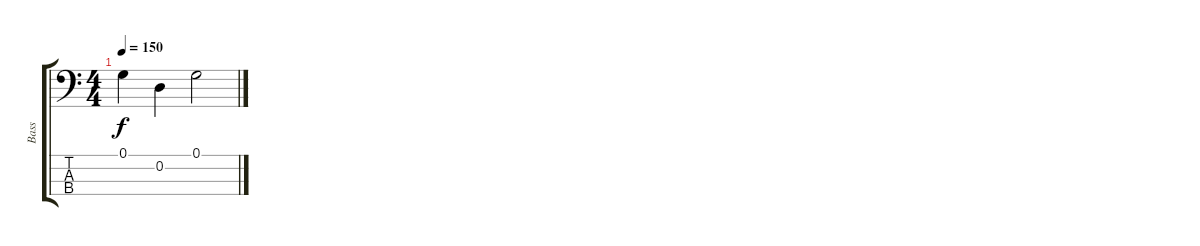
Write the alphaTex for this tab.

\track ("Bass" "Bass") {instrument acousticbass}
\staff {score tabs}
\tuning (G2 D2 A1 E1) {hide}
\ts (4 4)
\tempo 150
\clef f4
\ks c
0.1.4{dy f} 0.2.4 0.1.2
